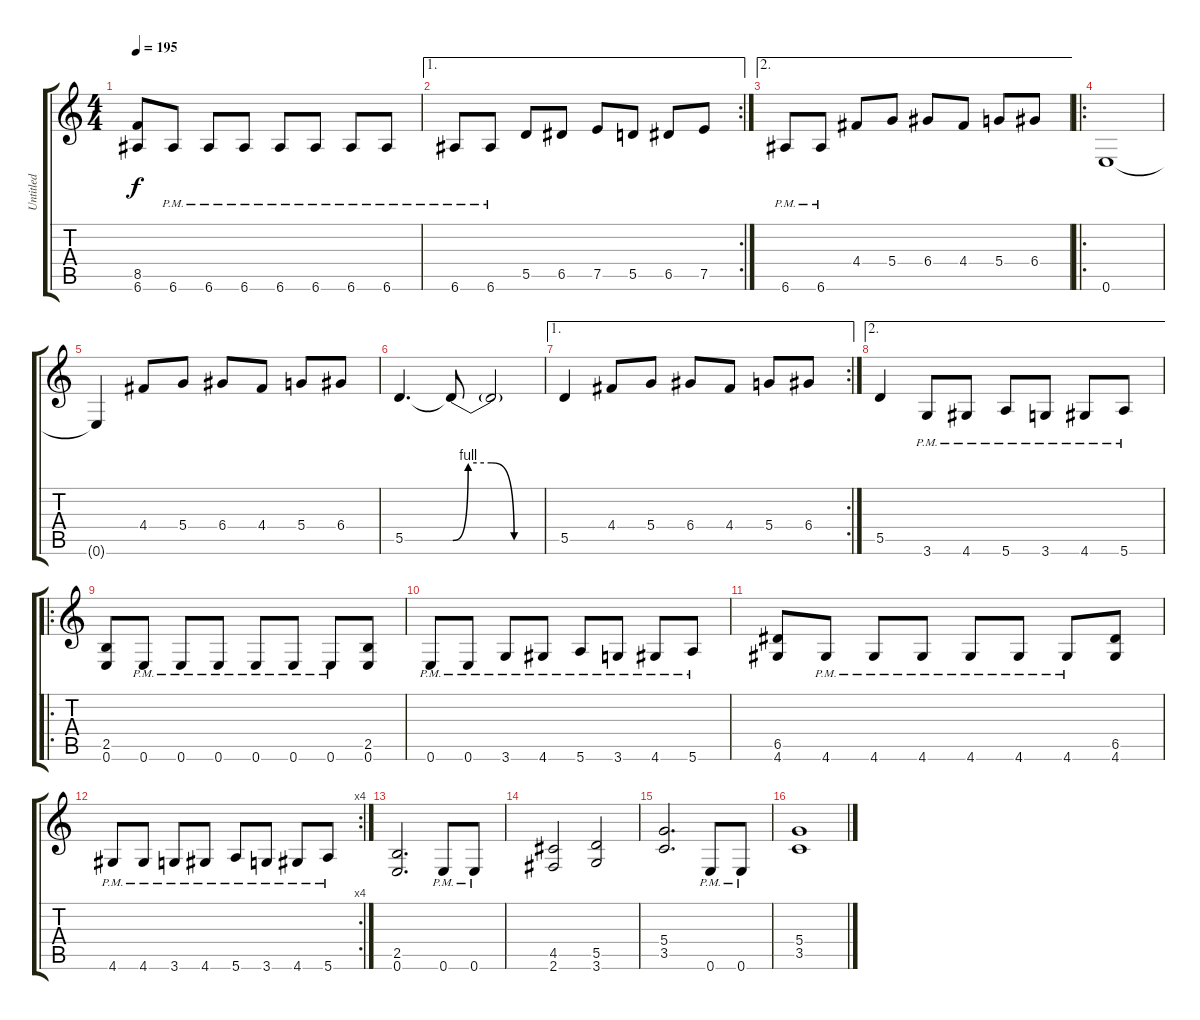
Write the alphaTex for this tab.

\track ("Untitled" "Untitled") {instrument distortionguitar}
\staff {score tabs}
\tuning (E4 B3 G3 D3 A2 E2) {hide}
\ts (4 4)
\tempo 195
\clef g2
\ks c
(8.5 6.6).8{dy f} 6.6{pm}.8 6.6{pm}.8 6.6{pm}.8 6.6{pm}.8 6.6{pm}.8 6.6{pm}.8 6.6{pm}.8 |
\ae 1
\rc 2
6.6{pm}.8 6.6{pm}.8 5.5.8 6.5.8 7.5.8 5.5.8 6.5.8 7.5.8 |
\ae 2
6.6{pm}.8 6.6{pm}.8 4.4.8 5.4.8 6.4.8 4.4.8 5.4.8 6.4.8 |
\ro
0.6.1 |
0.6{t}.4 4.4.8 5.4.8 6.4.8 4.4.8 5.4.8 6.4.8 |
5.5.4{d} 5.5{be (custom 0 0 10 4 25 4 40 0 60 0) t}.8 5.5{t}.2 |
\ae 1
\rc 2
5.5.4 4.4.8 5.4.8 6.4.8 4.4.8 5.4.8 6.4.8 |
\ae 2
5.5.4 3.6{pm}.8 4.6{pm}.8 5.6{pm}.8 3.6{pm}.8 4.6{pm}.8 5.6{pm}.8 |
\ro
(2.5 0.6).8 0.6{pm}.8 0.6{pm}.8 0.6{pm}.8 0.6{pm}.8 0.6{pm}.8 0.6{pm}.8 (2.5 0.6).8 |
0.6{pm}.8 0.6{pm}.8 3.6{pm}.8 4.6{pm}.8 5.6{pm}.8 3.6{pm}.8 4.6{pm}.8 5.6{pm}.8 |
(6.5 4.6).8 4.6{pm}.8 4.6{pm}.8 4.6{pm}.8 4.6{pm}.8 4.6{pm}.8 4.6{pm}.8 (6.5 4.6).8 |
\rc 4
4.6{pm}.8 4.6{pm}.8 3.6{pm}.8 4.6{pm}.8 5.6{pm}.8 3.6{pm}.8 4.6{pm}.8 5.6{pm}.8 |
(2.5 0.6).2{d} 0.6{pm}.8 0.6{pm}.8 |
(4.5 2.6).2 (5.5 3.6).2 |
(5.4 3.5).2{d} 0.6{pm}.8 0.6{pm}.8 |
(5.4 3.5).1
